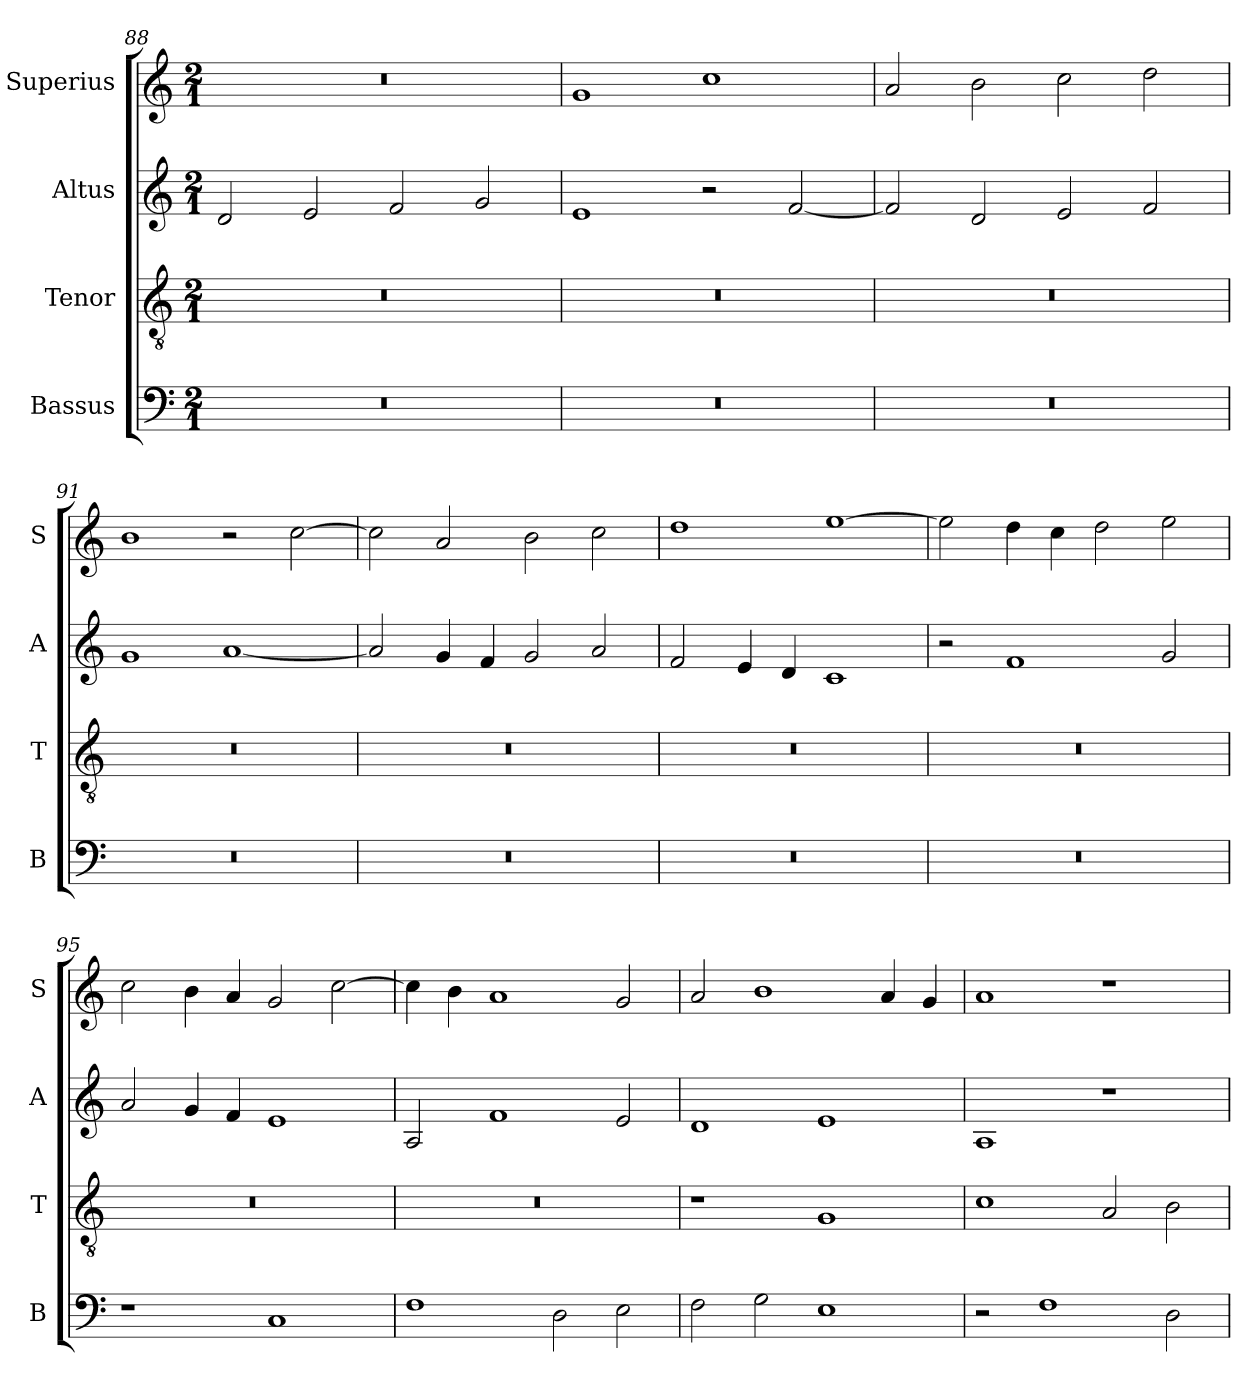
**kern	**kern	**kern	**kern
*part4	*part3	*part2	*part1
*staff4	*staff3	*staff2	*staff1
*I"Bassus	*I"Tenor	*I"Altus	*I"Superius
*I'B	*I'T	*I'A	*I'S
*clefF4	*clefGv2	*clefG2	*clefG2
*k[]	*k[]	*k[]	*k[]
*C:	*C:	*C:	*C:
*M2/1	*M2/1	*M2/1	*M2/1
=88	=88	=88	=88
0r	0r	2d	0r
.	.	2e	.
.	.	2f	.
.	.	2g	.
=89	=89	=89	=89
0r	0r	1e	1g
.	.	2r	1cc
.	.	[2f	.
=90	=90	=90	=90
0r	0r	2f]	2a
.	.	2d	2b
.	.	2e	2cc
.	.	2f	2dd
=91	=91	=91	=91
0r	0r	1g	1b
.	.	[1a	2r
.	.	.	[2cc
=92	=92	=92	=92
0r	0r	2a]	2cc]
.	.	4g	2a
.	.	4f	.
.	.	2g	2b
.	.	2a	2cc
=93	=93	=93	=93
0r	0r	2f	1dd
.	.	4e	.
.	.	4d	.
.	.	1c	[1ee
=94	=94	=94	=94
0r	0r	2r	2ee]
.	.	1f	4dd
.	.	.	4cc
.	.	.	2dd
.	.	2g	2ee
=95	=95	=95	=95
1r	0r	2a	2cc
.	.	4g	4b
.	.	4f	4a
1C	.	1e	2g
.	.	.	[2cc
=96	=96	=96	=96
1F	0r	2A	4cc]
.	.	.	4b
.	.	1f	1a
2D	.	.	.
2E	.	2e	2g
=97	=97	=97	=97
2F	1r	1d	2a
2G	.	.	1b
1E	1G	1e	.
.	.	.	4a
.	.	.	4g
=98	=98	=98	=98
2r	1c	1A	1a
1F	.	.	.
.	2A	1r	1r
2D	2B	.	.
=	=	=	=
*-	*-	*-	*-
